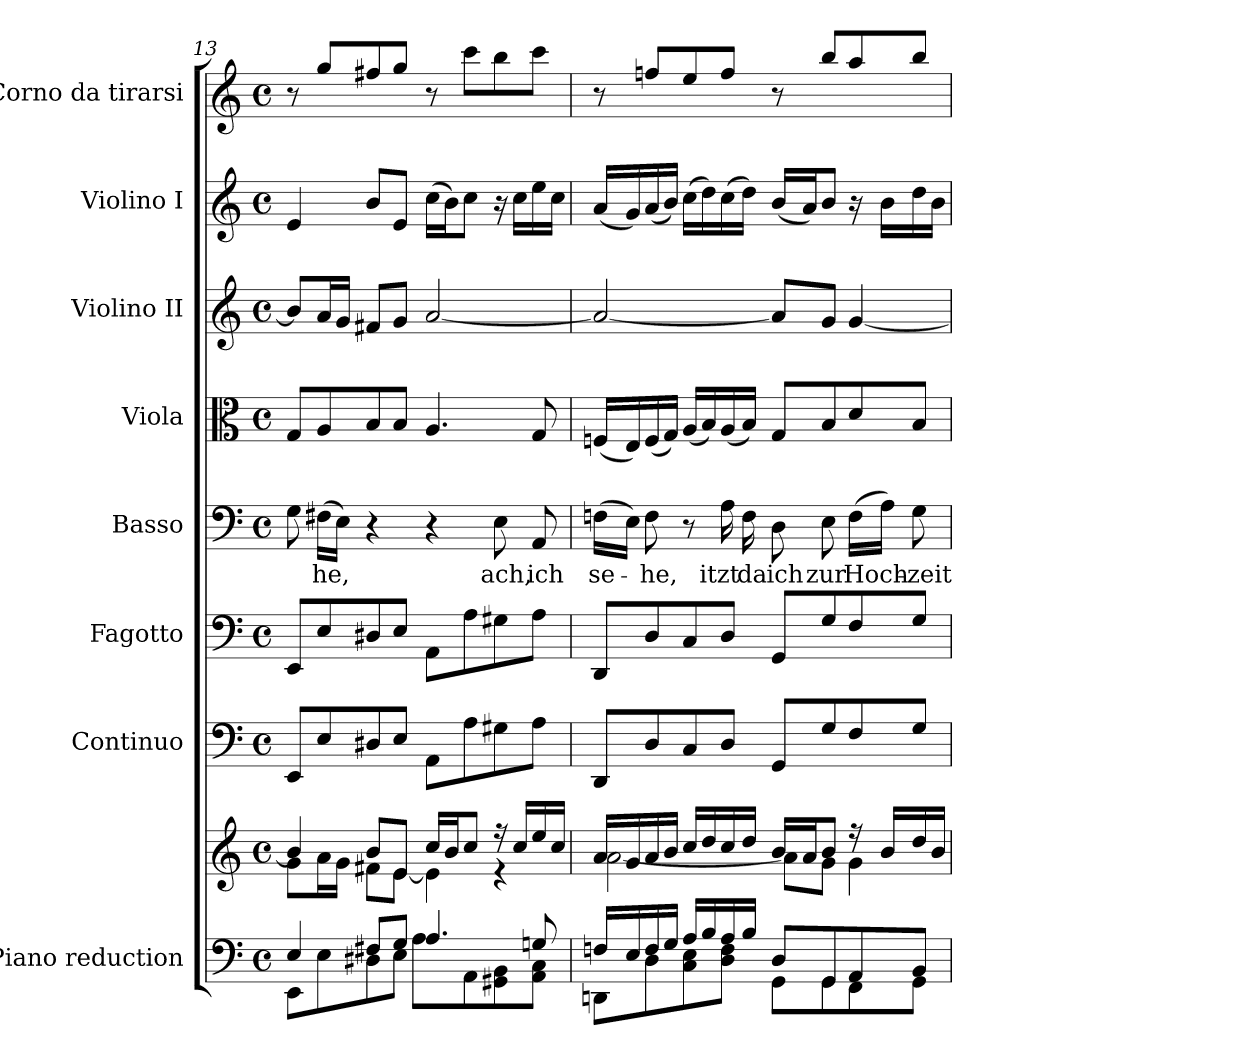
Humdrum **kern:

**kern	**kern	**kern	**kern	**kern	**text	**kern	**kern	**kern	**kern
*part8	*part8	*part7	*part6	*part5	*part5	*part4	*part3	*part2	*part1
*staff9	*staff8	*staff7	*staff6	*staff5	*staff5	*staff4	*staff3	*staff2	*staff1
*I"Piano reduction	*	*I"Continuo	*I"Fagotto	*I"Basso	*	*I"Viola	*I"Violino II	*I"Violino I	*I"Corno da tirarsi
*I'Pno	*	*	*	*	*	*	*	*	*
*clefF4	*clefG2	*clefF4	*clefF4	*clefF4	*	*clefC3	*clefG2	*clefG2	*clefG2
*	*	*	*	*	*	*	*	*	*ITrd7c12
*k[]	*k[]	*k[]	*k[]	*k[]	*	*k[]	*k[]	*k[]	*k[]
*M4/4	*M4/4	*M4/4	*M4/4	*M4/4	*	*M4/4	*M4/4	*M4/4	*M4/4
*met(c)	*met(c)	*met(c)	*met(c)	*met(c)	*	*met(c)	*met(c)	*met(c)	*met(c)
=13	=13	=13	=13	=13	=13	=13	=13	=13	=13
*^	*^	*	*	*	*	*	*	*	*
4E/	8EE\L	4b/]	8g\L	8EE/L	8EE/L	8G\	.	8G/L	8b/L]	4e/	8r
!	!	!	!	!	!	!	!LO:LY:b	!	!	!	!
.	8E\	.	16a\L	8E/	8E/	(16F#X\LL	-he,	8A/	16a/L	.	8g/L
.	.	.	16g\JJ	.	.	16E\JJ)	.	.	16g/JJ	.	.
8F#X/L	8D#X\	8b/L	8f#X\L	8D#X/	8D#X/	4r	.	8B/	8f#X/L	8b/L	8f#X/
8G/J	8E\J	8e/J	[8e\J	8E/J	8E/J	.	.	8B/J	8g/J	8e/J	8g/J
4.A/	8A\L	16cc/LL	4e\]	8AA\L	8AA\L	4r	.	4.A/	[2a/	(16cc\LL	8r
.	.	16b/J	.	.	.	.	.	.	.	16b\J)	.
.	8AA\	8cc/J	.	8A\	8A\	.	.	.	.	8cc\J	8cc\L
!	!	!	!	!	!	!	!LO:LY:b	!	!	!	!
.	8GG#X\ 8BB\	16r	4r	8G#X\	8G#X\	8E\	ach,	.	.	16r	8b\
.	.	16cc/LL	.	.	.	.	.	.	.	16cc\LL	.
!	!	!	!	!	!	!	!LO:LY:b	!	!	!	!
8Gn/	8AA\ 8C\J	16ee/	.	8A\J	8A\J	8AA/	ich	8G/	.	16ee\	8cc\J
.	.	16cc/JJ	.	.	.	.	.	.	.	16cc\JJ	.
=14	=14	=14	=14	=14	=14	=14	=14	=14	=14	=14	=14
!	!	!	!	!	!	!	!LO:LY:b	!	!	!	!
16Fn/LL	8DDn\L	16a/LL	[2a\	8DD/L	8DD/L	(16Fn\LL	se-	(16Fn/LL	2a/_	(16a/LL	8r
16E/	.	16g/	.	.	.	16E\JJ)	.	16E/)	.	16g/)	.
!	!	!	!	!	!	!	!LO:LY:b	!	!	!	!
16F/	8D\	16a/	.	8D/	8D/	8F\	-he,	(16F/	.	(16a/	8fn/L
16G/JJ	.	16b/JJ	.	.	.	.	.	16G/JJ)	.	16b/JJ)	.
16A/LL	8C\ 8E\	16cc/LL	.	8C/	8C/	8r	.	(16A/LL	.	(16cc\LL	8e/
16B/	.	16dd/	.	.	.	.	.	16B/)	.	16dd\)	.
!	!	!	!	!	!	!	!LO:LY:b	!	!	!	!
16A/	8D\ 8F\J	16cc/	.	8D/J	8D/J	16A\	itzt	(16A/	.	(16cc\	8f/J
!	!	!	!	!	!	!	!LO:LY:b	!	!	!	!
16B/JJ	.	16dd/JJ	.	.	.	16F\	da	16B/JJ)	.	16dd\JJ)	.
!	!	!	!	!	!	!	!LO:LY:b	!	!	!	!
8D/L	8GG\L	16b/LL	8a\L]	8GG/L	8GG/L	8D\	ich	8G/L	8a/L]	(16b/LL	8r
.	.	16a/J	.	.	.	.	.	.	.	16a/J)	.
!	!	!	!	!	!	!	!LO:LY:b	!	!	!	!
8GG/	8GG\	8b/J	8g\J	8G/	8G/	8E\	zur	8B/	8g/J	8b/J	8b/L
!	!	!	!	!	!	!	!LO:LY:b	!	!	!	!
8AA/	8FF\	16r	4g\	8F/	8F/	(16F\LL	Hoch-	8d/	[4g/	16r	8a/
.	.	16b/LL	.	.	.	16A\JJ)	.	.	.	16b\LL	.
!	!	!	!	!	!	!	!LO:LY:b	!	!	!	!
8BB/J	8GG\J	16dd/	.	8G/J	8G/J	8G\	-zeit	8B/J	.	16dd\	8b/J
.	.	16b/JJ	.	.	.	.	.	.	.	16b\JJ	.
*v	*v	*	*	*	*	*	*	*	*	*	*
*	*v	*v	*	*	*	*	*	*	*	*
=	=	=	=	=	=	=	=	=	=
*-	*-	*-	*-	*-	*-	*-	*-	*-	*-
